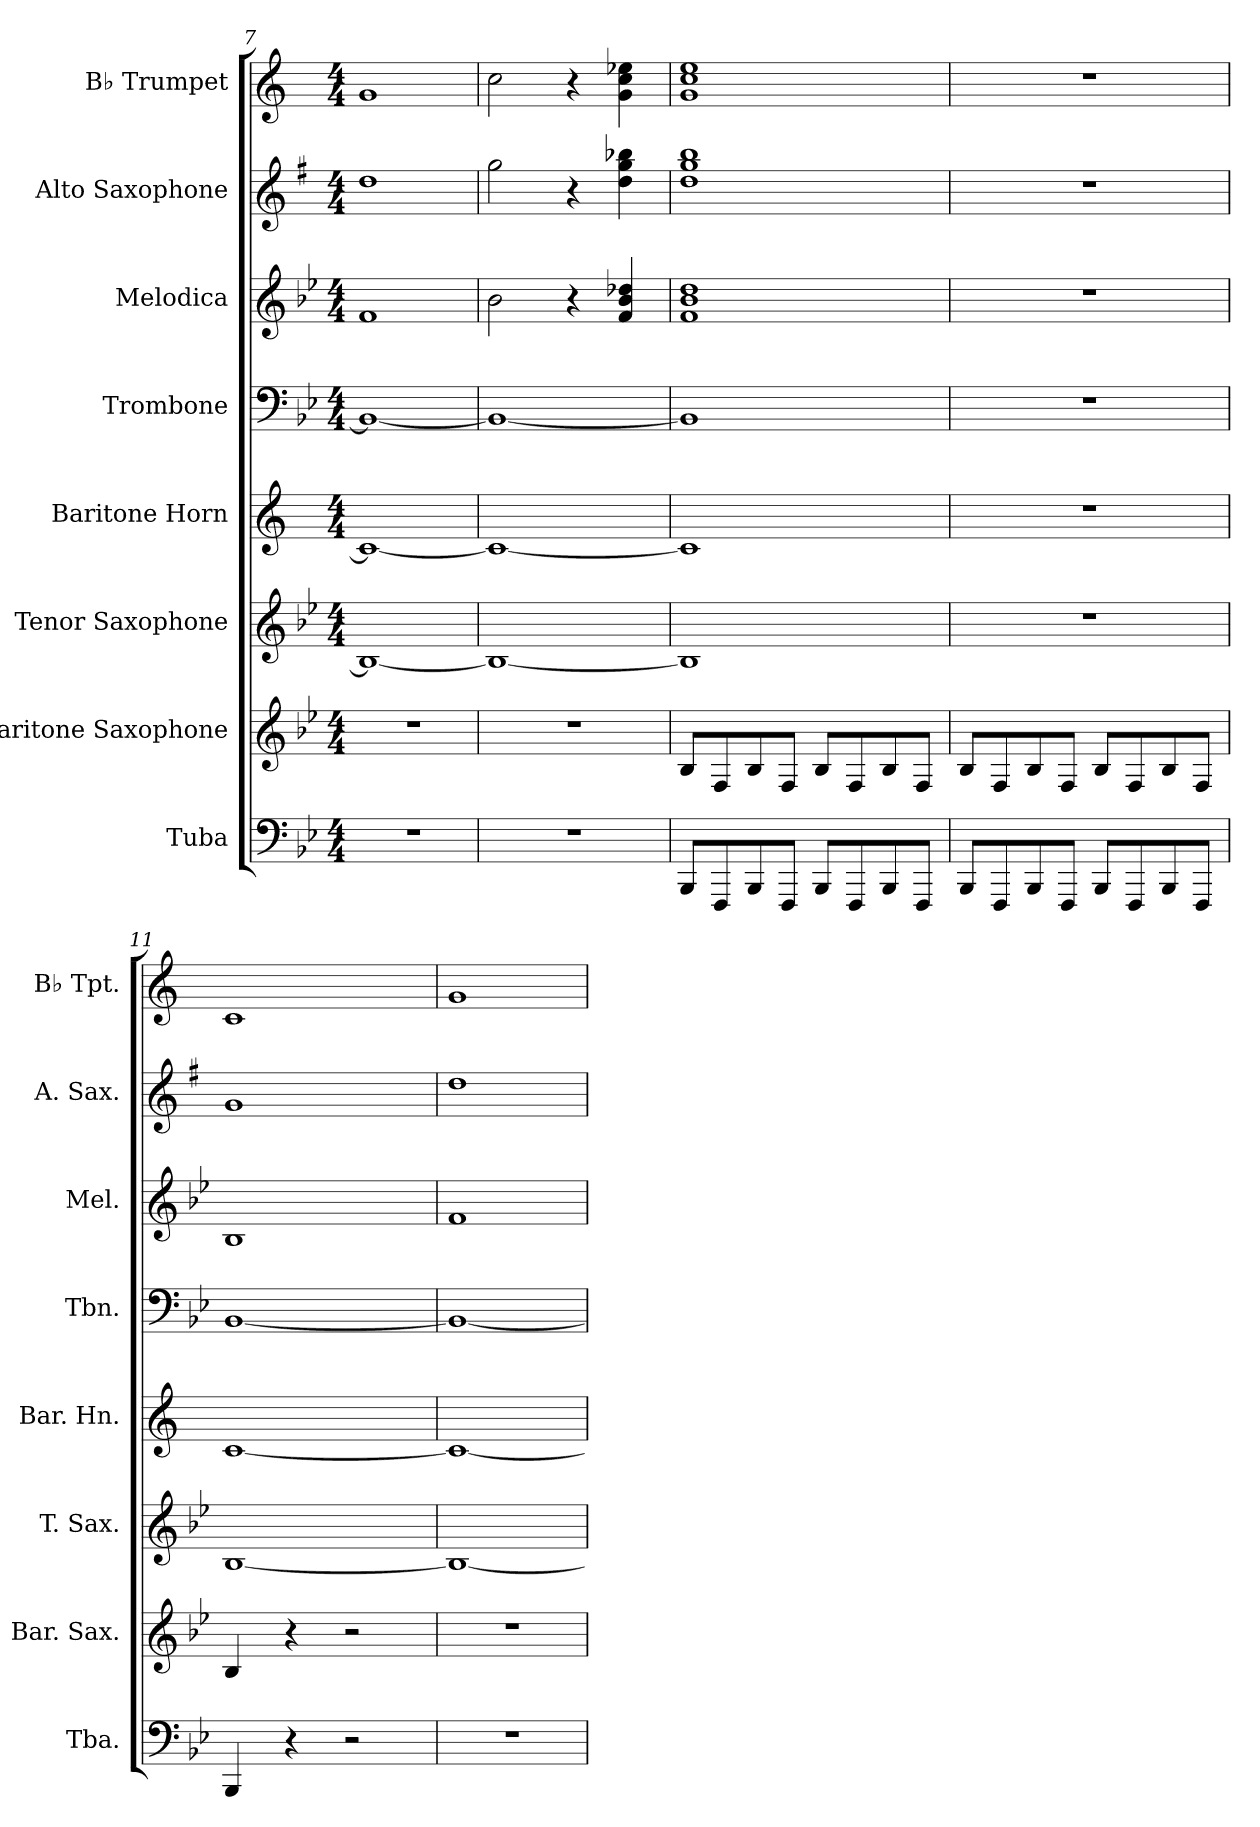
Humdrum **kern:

**kern	**kern	**kern	**kern	**kern	**kern	**kern	**kern
*part8	*part7	*part6	*part5	*part4	*part3	*part2	*part1
*staff8	*staff7	*staff6	*staff5	*staff4	*staff3	*staff2	*staff1
*I"Tuba	*I"Baritone Saxophone	*I"Tenor Saxophone	*I"Baritone Horn	*I"Trombone	*I"Melodica	*I"Alto Saxophone	*I"B♭ Trumpet
*I'Tba.	*I'Bar. Sax.	*I'T. Sax.	*I'Bar. Hn.	*I'Tbn.	*I'Mel.	*I'A. Sax.	*I'B♭ Tpt.
*clefF4	*clefG2	*clefG2	*clefG2	*clefF4	*clefG2	*clefG2	*clefG2
*	*ITrd12c21	*ITrd8c14	*ITrd4c7	*	*	*ITrd5c9	*ITrd1c2
*k[b-e-]	*k[b-e-]	*k[b-e-]	*k[b-]	*k[b-e-]	*k[b-e-]	*k[b-e-]	*k[b-e-]
*M4/4	*M4/4	*M4/4	*M4/4	*M4/4	*M4/4	*M4/4	*M4/4
=7	=7	=7	=7	=7	=7	=7	=7
1r	1r	1BB-_	1F_	1BB-_	1f	1f	1f
=8	=8	=8	=8	=8	=8	=8	=8
1r	1r	1BB-_	1F_	1BB-_	2b-\	2b-\	2b-\
.	.	.	.	.	4r	4r	4r
.	.	.	.	.	4f/ 4b-/ 4dd-X/	4f\ 4b-\ 4dd-X\	4f\ 4b-\ 4dd-X\
=9	=9	=9	=9	=9	=9	=9	=9
8BBB-/L	8BB-/L	1BB-]	1F]	1BB-]	1f 1b- 1dd	1f 1b- 1dd	1f 1b- 1dd
8FFF/	8FF/	.	.	.	.	.	.
8BBB-/	8BB-/	.	.	.	.	.	.
8FFF/J	8FF/J	.	.	.	.	.	.
8BBB-/L	8BB-/L	.	.	.	.	.	.
8FFF/	8FF/	.	.	.	.	.	.
8BBB-/	8BB-/	.	.	.	.	.	.
8FFF/J	8FF/J	.	.	.	.	.	.
=10	=10	=10	=10	=10	=10	=10	=10
8BBB-/L	8BB-/L	1r	1r	1r	1r	1r	1r
8FFF/	8FF/	.	.	.	.	.	.
8BBB-/	8BB-/	.	.	.	.	.	.
8FFF/J	8FF/J	.	.	.	.	.	.
8BBB-/L	8BB-/L	.	.	.	.	.	.
8FFF/	8FF/	.	.	.	.	.	.
8BBB-/	8BB-/	.	.	.	.	.	.
8FFF/J	8FF/J	.	.	.	.	.	.
=11	=11	=11	=11	=11	=11	=11	=11
4BBB-/	4BB-/	[1BB-	[1F	[1BB-	1B-	1B-	1B-
4r	4r	.	.	.	.	.	.
2r	2r	.	.	.	.	.	.
!!LO:LB:g=z
=12	=12	=12	=12	=12	=12	=12	=12
1r	1r	1BB-_	1F_	1BB-_	1f	1f	1f
=	=	=	=	=	=	=	=
*-	*-	*-	*-	*-	*-	*-	*-
